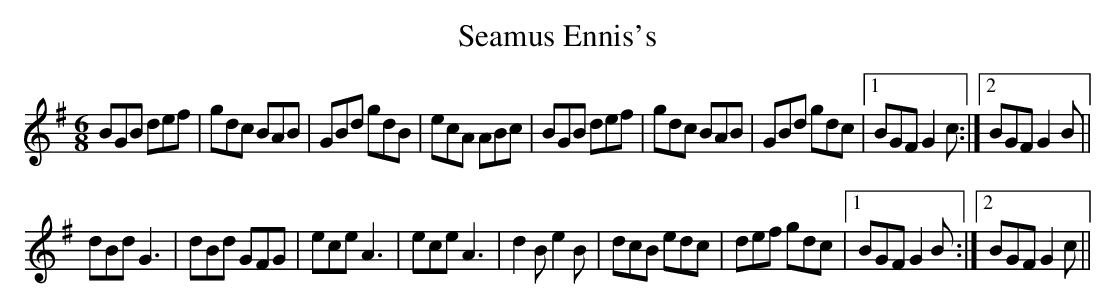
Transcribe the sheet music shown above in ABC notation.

X:1
T:Seamus Ennis's
M:6/8
K:G
BGB def|gdc BAB|GBd gdB|ecA ABc|BGB def|gdc BAB|GBd gdc|1 BGF G2c:|2 BGF G2B||
dBd G3|dBd GFG|ece A3|ece A3|d2B e2B|dcB edc|def gdc|1 BGF G2B:|2 BGF G2c||
